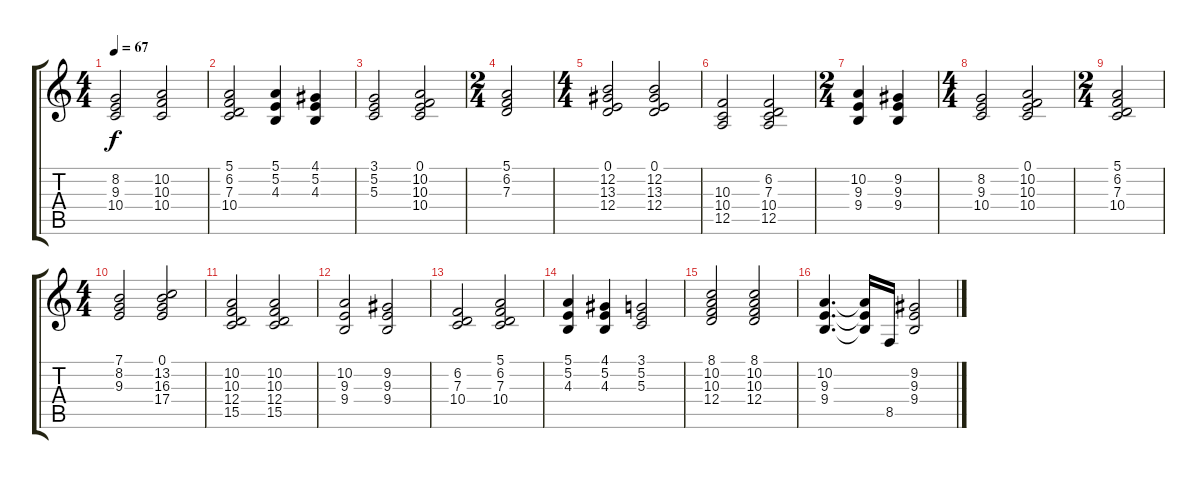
\track "" {instrument synthstrings1}
\staff {score tabs}
\tuning (E4 B3 G3 D3 A2 E2) {hide}
\ts (4 4)
\tempo 67
\clef g2
\ks c
(8.2 9.3 10.4).2{dy f} (10.2 10.3 10.4).2 |
(5.1 6.2 7.3 10.4).2 (5.1 5.2 4.3).4 (4.1 5.2 4.3).4 |
(3.1 5.2 5.3).2 (0.1 10.2 10.3 10.4).2 |
\ts (2 4)
(5.1 6.2 7.3).2 |
\ts (4 4)
(0.1 12.2 13.3 12.4).2 (0.1 12.2 13.3 12.4).2 |
(10.3 10.4 12.5).2 (6.2 7.3 10.4 12.5).2 |
\ts (2 4)
(10.2 9.3 9.4).4 (9.2 9.3 9.4).4 |
\ts (4 4)
(8.2 9.3 10.4).2 (0.1 10.2 10.3 10.4).2 |
\ts (2 4)
(5.1 6.2 7.3 10.4).2 |
\ts (4 4)
(7.1 8.2 9.3).2 (0.1 13.2 16.3 17.4).2 |
(10.2 10.3 12.4 15.5).2 (10.2 10.3 12.4 15.5).2 |
(10.2 9.3 9.4).2 (9.2 9.3 9.4).2 |
(6.2 7.3 10.4).2 (5.1 6.2 7.3 10.4).2 |
(5.1 5.2 4.3).4 (4.1 5.2 4.3).4 (3.1 5.2 5.3).2 |
(8.1 10.2 10.3 12.4).2 (8.1 10.2 10.3 12.4).2 |
(10.2 9.3 9.4).4{d} (10.2{t} 9.3{t} 9.4{t}).16 8.5.16 (9.2 9.3 9.4).2
